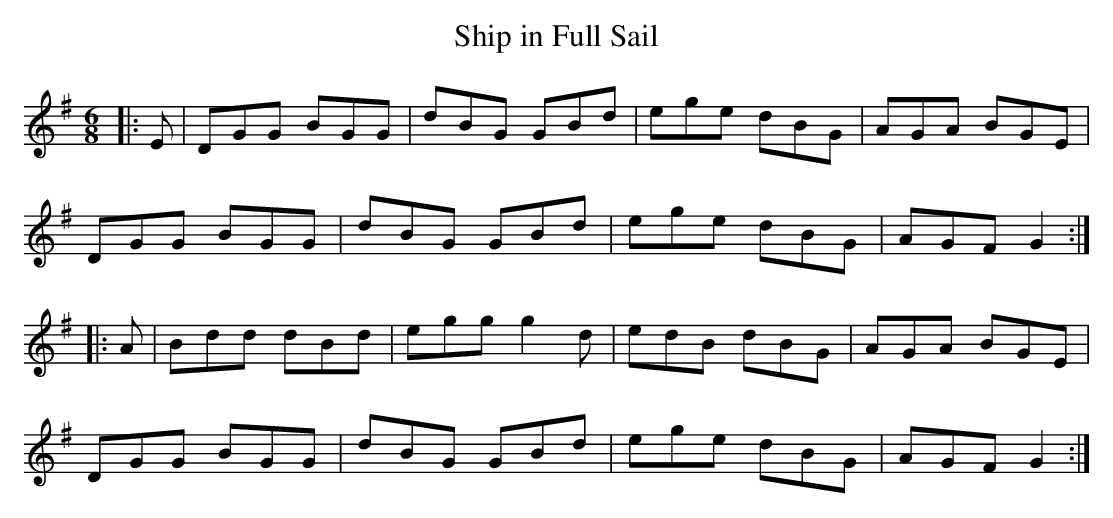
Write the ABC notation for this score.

X:1
T: Ship in Full Sail
M: 6/8
L: 1/8
K: G
|: E|DGG BGG|dBG GBd|ege dBG|AGA BGE|
DGG BGG|dBG GBd|ege dBG|AGF G2 :|
|: A|Bdd dBd|egg g2d|edB dBG|AGA BGE|
DGG BGG|dBG GBd|ege dBG|AGF G2 :|
